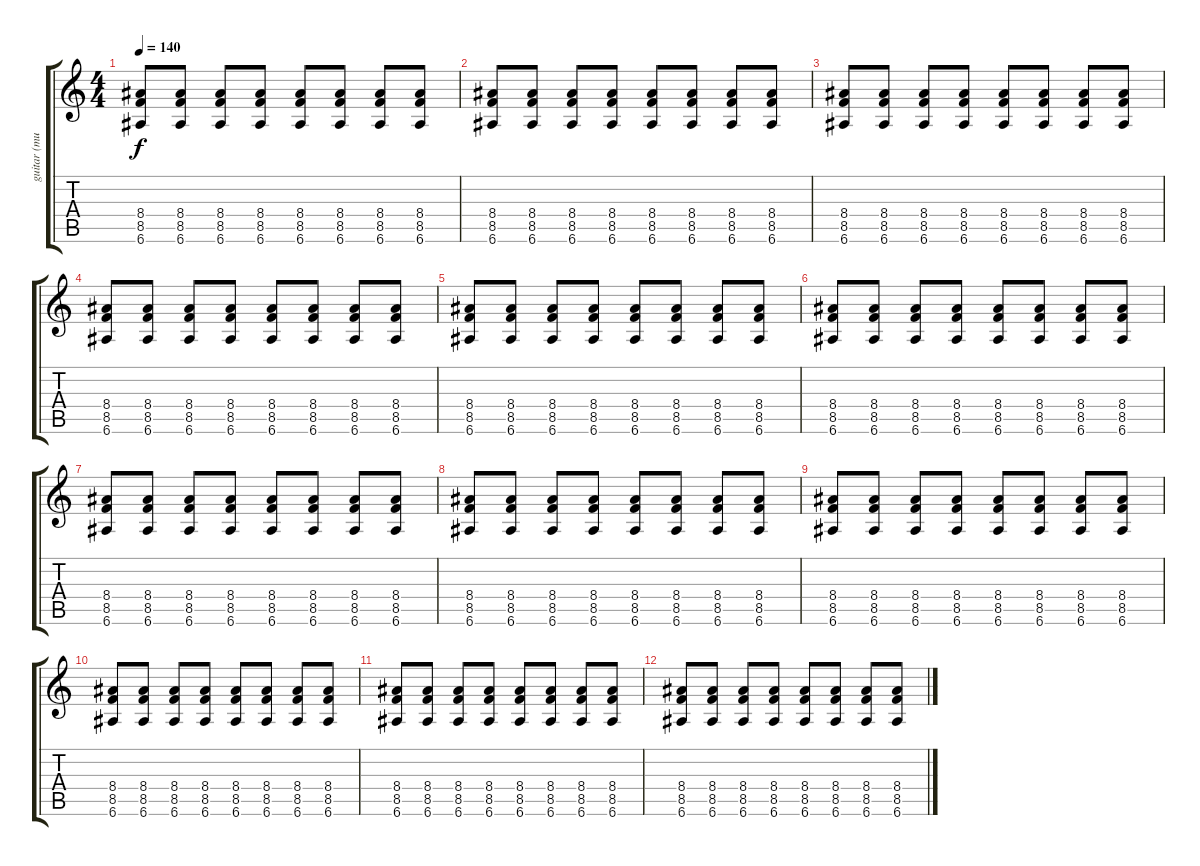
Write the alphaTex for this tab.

\track ("guitar (mutted)" "guitar (mu") {instrument electricguitarmuted}
\staff {score tabs}
\tuning (E4 B3 G3 D3 A2 E2) {hide}
\ts (4 4)
\tempo 140
\clef g2
\ks c
(8.4 8.5 6.6).8{dy f} (8.4 8.5 6.6).8 (8.4 8.5 6.6).8 (8.4 8.5 6.6).8 (8.4 8.5 6.6).8 (8.4 8.5 6.6).8 (8.4 8.5 6.6).8 (8.4 8.5 6.6).8 |
(8.4 8.5 6.6).8 (8.4 8.5 6.6).8 (8.4 8.5 6.6).8 (8.4 8.5 6.6).8 (8.4 8.5 6.6).8 (8.4 8.5 6.6).8 (8.4 8.5 6.6).8 (8.4 8.5 6.6).8 |
(8.4 8.5 6.6).8 (8.4 8.5 6.6).8 (8.4 8.5 6.6).8 (8.4 8.5 6.6).8 (8.4 8.5 6.6).8 (8.4 8.5 6.6).8 (8.4 8.5 6.6).8 (8.4 8.5 6.6).8 |
(8.4 8.5 6.6).8 (8.4 8.5 6.6).8 (8.4 8.5 6.6).8 (8.4 8.5 6.6).8 (8.4 8.5 6.6).8 (8.4 8.5 6.6).8 (8.4 8.5 6.6).8 (8.4 8.5 6.6).8 |
(8.4 8.5 6.6).8 (8.4 8.5 6.6).8 (8.4 8.5 6.6).8 (8.4 8.5 6.6).8 (8.4 8.5 6.6).8 (8.4 8.5 6.6).8 (8.4 8.5 6.6).8 (8.4 8.5 6.6).8 |
(8.4 8.5 6.6).8 (8.4 8.5 6.6).8 (8.4 8.5 6.6).8 (8.4 8.5 6.6).8 (8.4 8.5 6.6).8 (8.4 8.5 6.6).8 (8.4 8.5 6.6).8 (8.4 8.5 6.6).8 |
(8.4 8.5 6.6).8 (8.4 8.5 6.6).8 (8.4 8.5 6.6).8 (8.4 8.5 6.6).8 (8.4 8.5 6.6).8 (8.4 8.5 6.6).8 (8.4 8.5 6.6).8 (8.4 8.5 6.6).8 |
(8.4 8.5 6.6).8 (8.4 8.5 6.6).8 (8.4 8.5 6.6).8 (8.4 8.5 6.6).8 (8.4 8.5 6.6).8 (8.4 8.5 6.6).8 (8.4 8.5 6.6).8 (8.4 8.5 6.6).8 |
(8.4 8.5 6.6).8 (8.4 8.5 6.6).8 (8.4 8.5 6.6).8 (8.4 8.5 6.6).8 (8.4 8.5 6.6).8 (8.4 8.5 6.6).8 (8.4 8.5 6.6).8 (8.4 8.5 6.6).8 |
(8.4 8.5 6.6).8 (8.4 8.5 6.6).8 (8.4 8.5 6.6).8 (8.4 8.5 6.6).8 (8.4 8.5 6.6).8 (8.4 8.5 6.6).8 (8.4 8.5 6.6).8 (8.4 8.5 6.6).8 |
(8.4 8.5 6.6).8 (8.4 8.5 6.6).8 (8.4 8.5 6.6).8 (8.4 8.5 6.6).8 (8.4 8.5 6.6).8 (8.4 8.5 6.6).8 (8.4 8.5 6.6).8 (8.4 8.5 6.6).8 |
(8.4 8.5 6.6).8 (8.4 8.5 6.6).8 (8.4 8.5 6.6).8 (8.4 8.5 6.6).8 (8.4 8.5 6.6).8 (8.4 8.5 6.6).8 (8.4 8.5 6.6).8 (8.4 8.5 6.6).8
